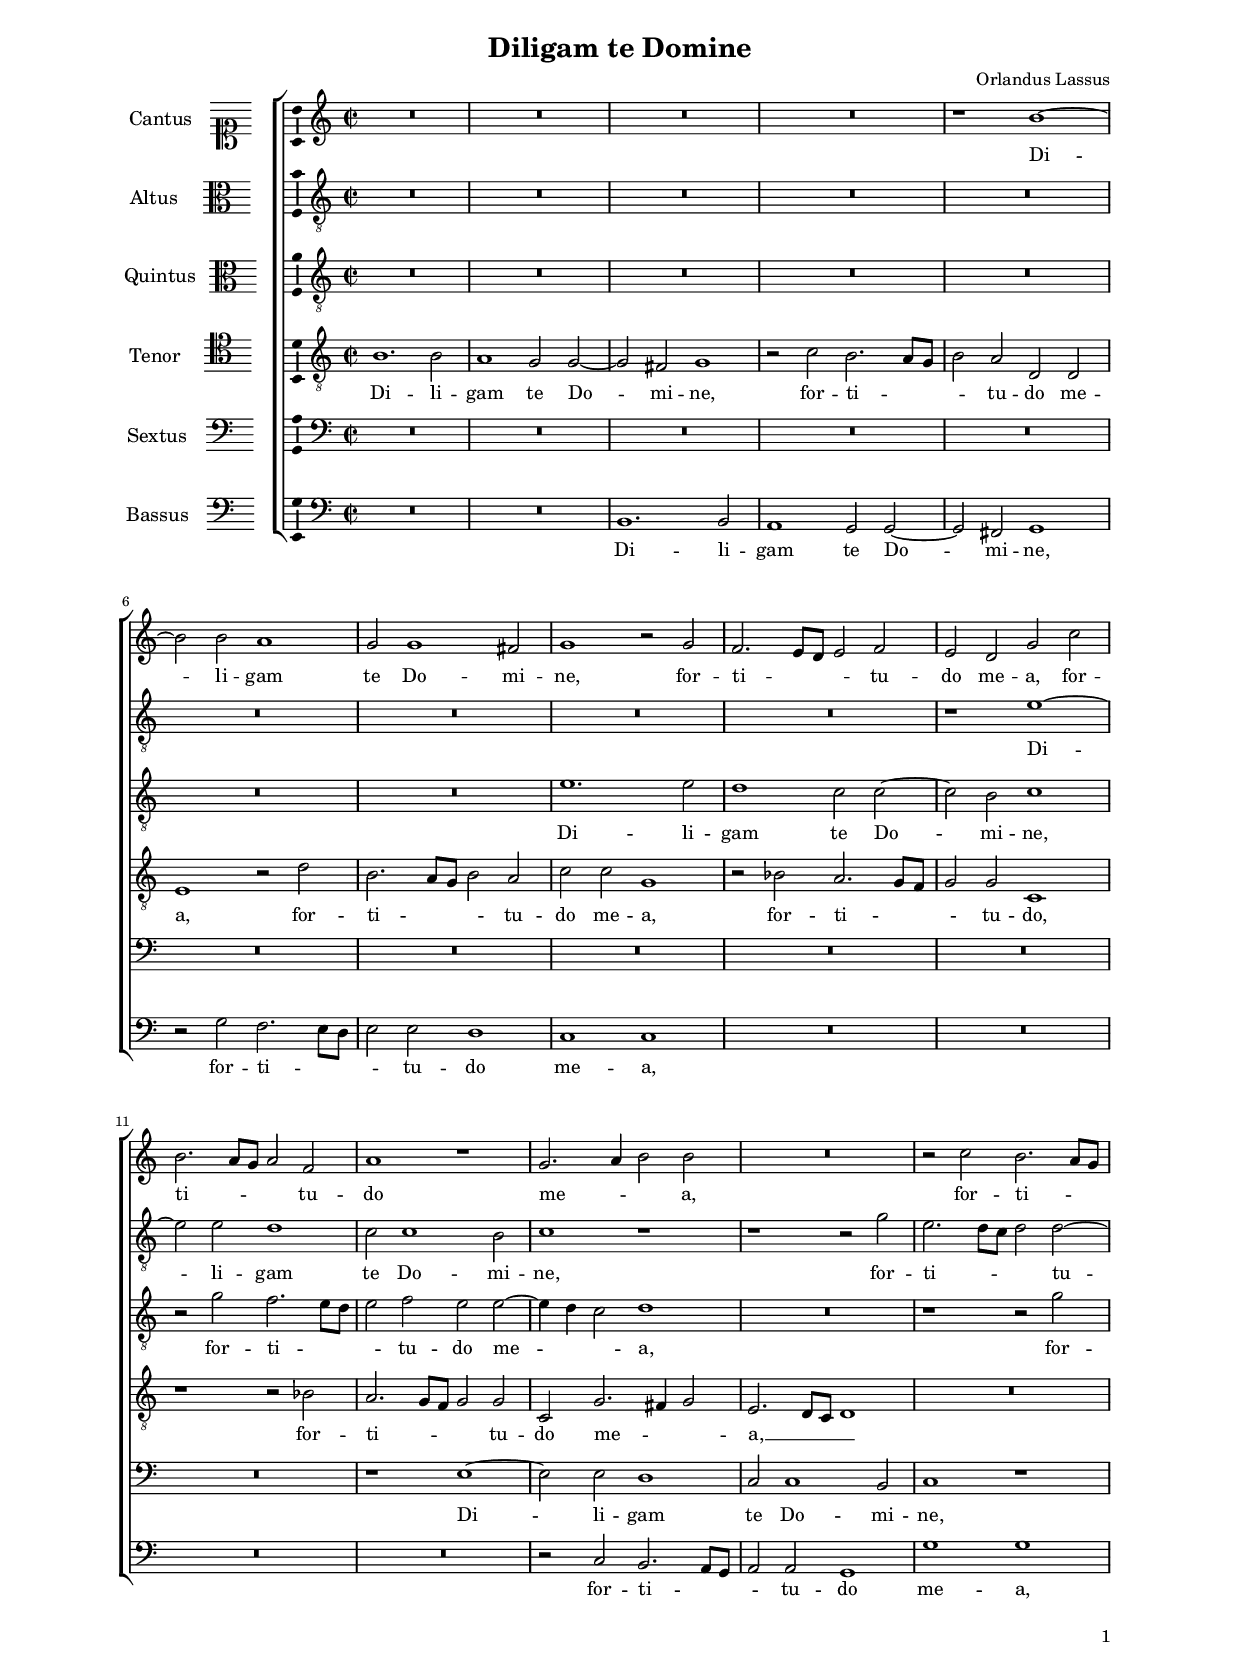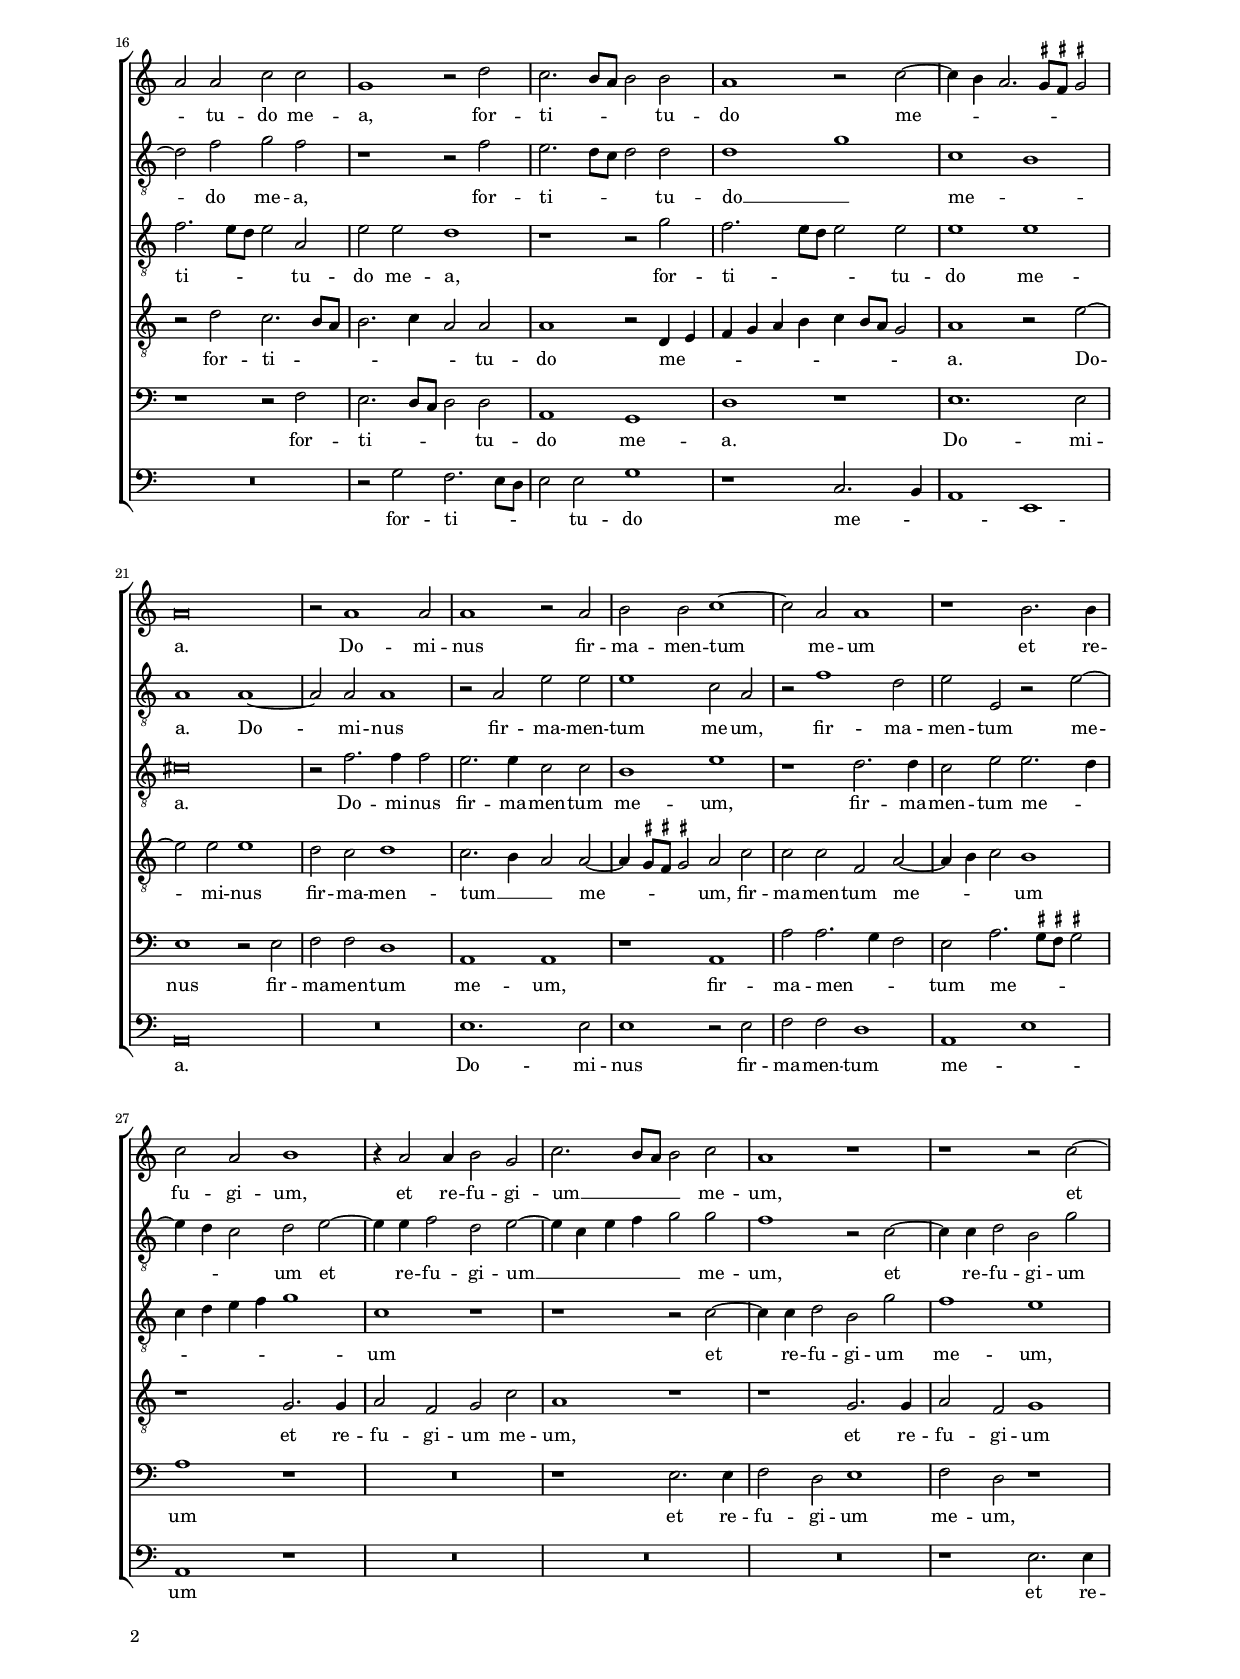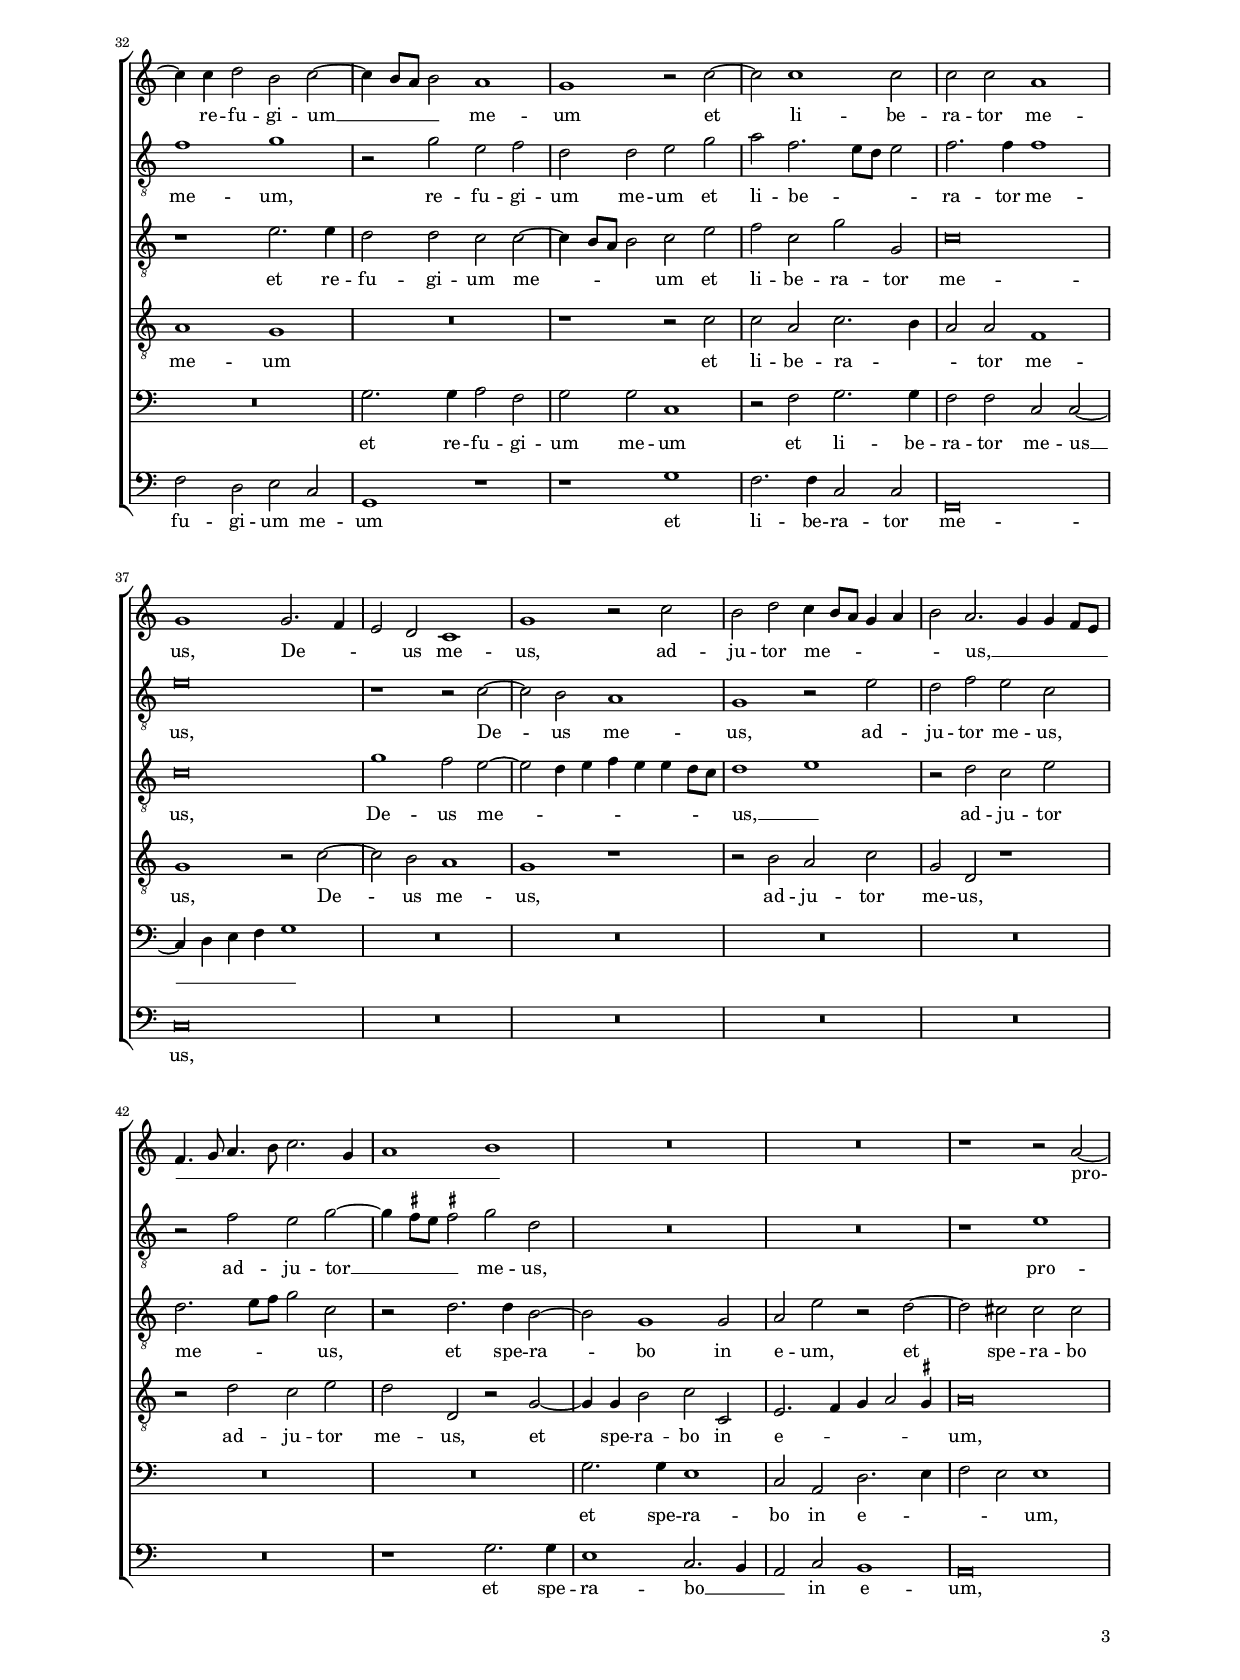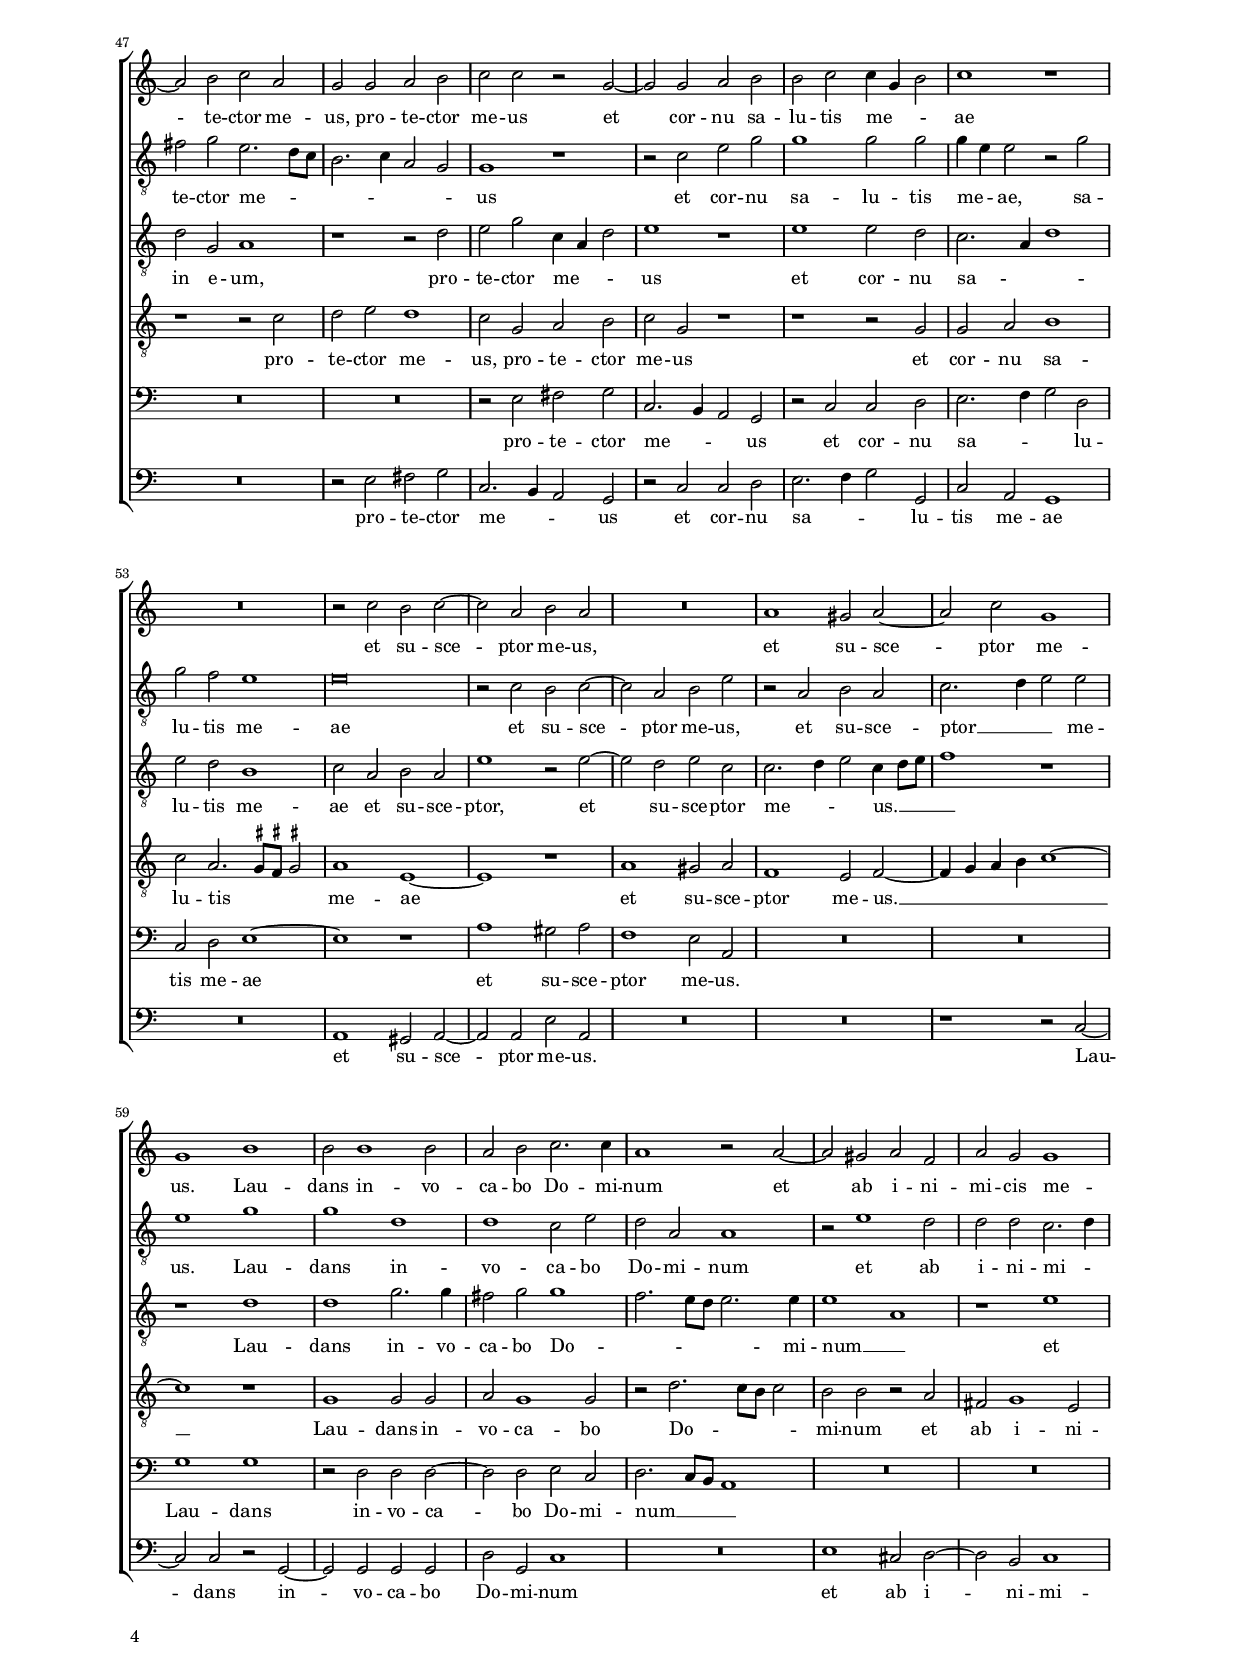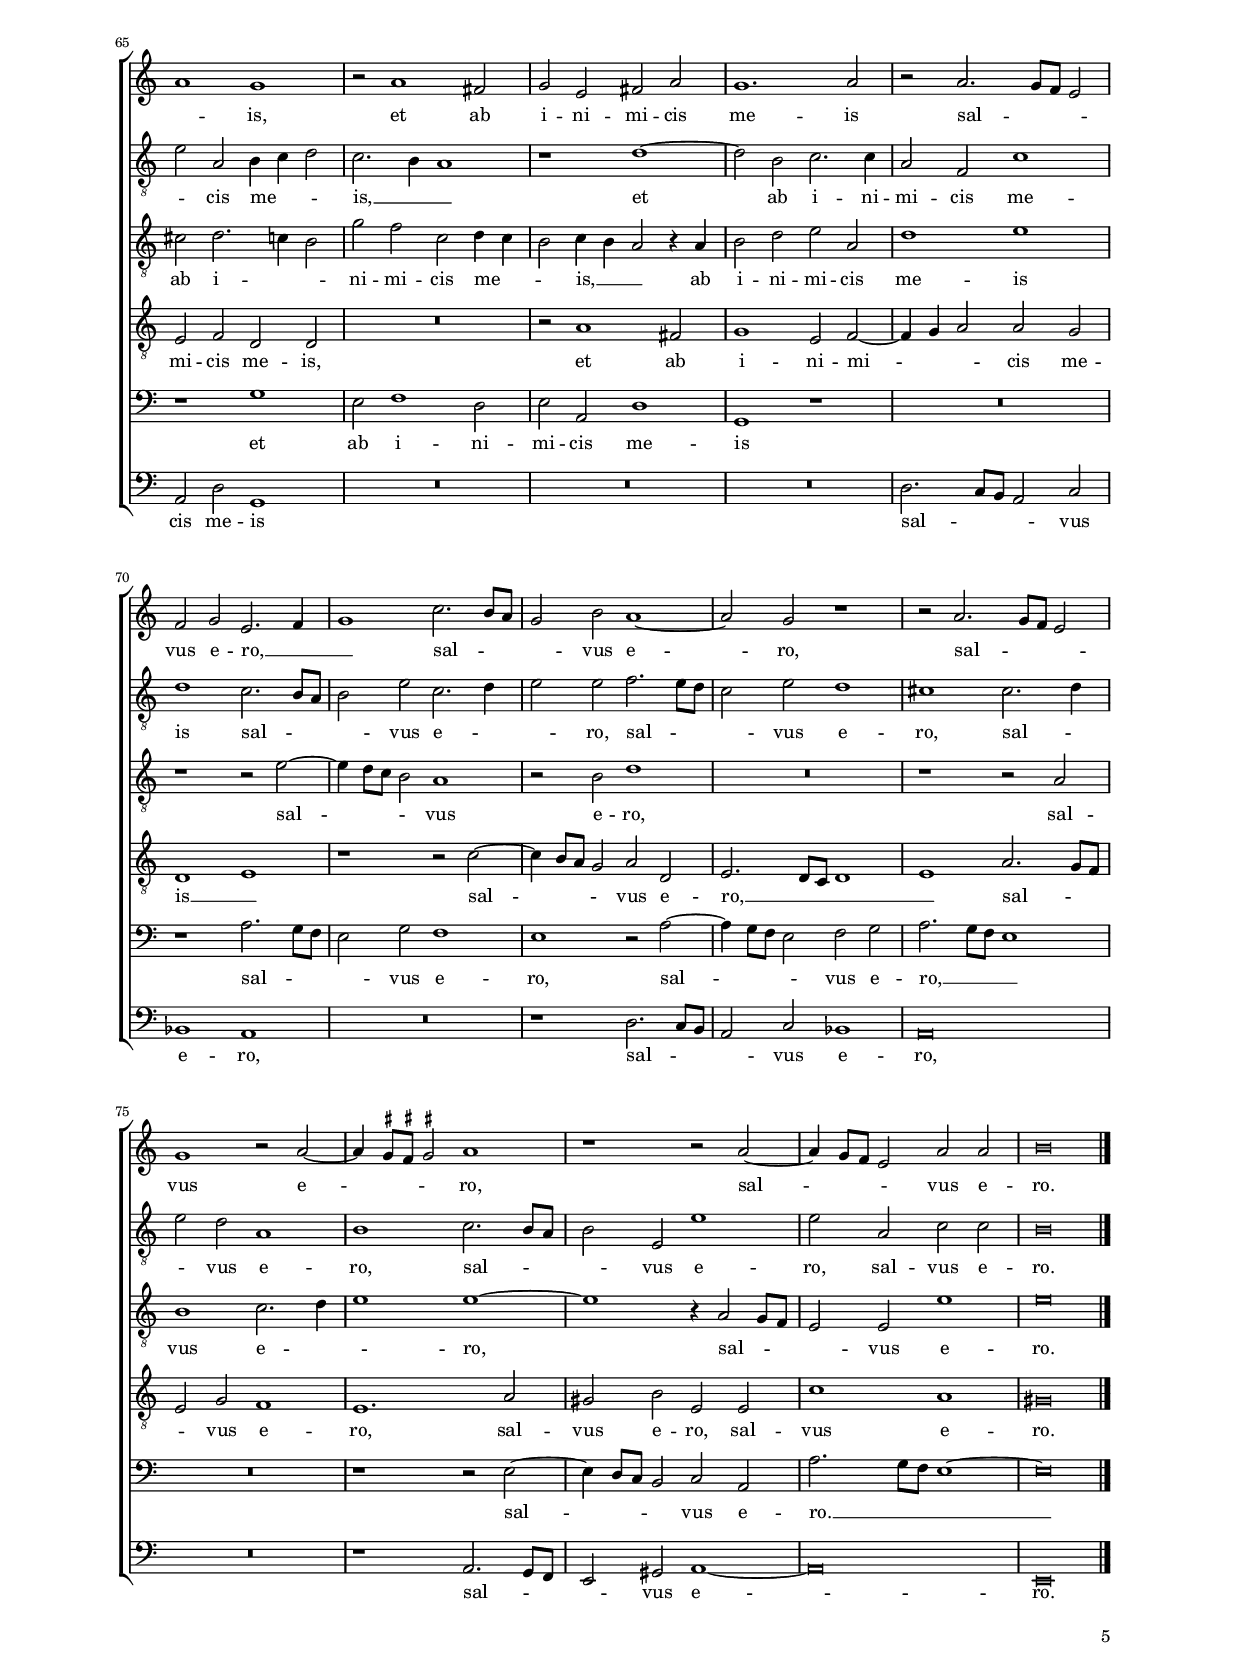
\header
{
  title="Diligam te Domine"
  composer="Orlandus Lassus"
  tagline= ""
}

\version "2.22.1"
\include "deutsch.ly"
#(set-global-staff-size 15)
#(ly:set-option 'point-and-click #f)

	
global = {
	\key c \major
	\time 2/2 \set Score.measureLength = #(ly:make-moment 2/1)
	\skip 1*2*79 \bar "|."
	}

	ficta = { \once \set suggestAccidentals = ##t }
	
	forget = #(define-music-function (music) (ly:music?) #{
		\accidentalStyle forget
		$music
		\accidentalStyle default
		#})
    
    m = \melisma
    me = \melismaEnd


\paper
	{
	top-margin = 1.5 \cm
	bottom-margin = 0.9 \cm
	left-margin = 2.2 \cm
	right-margin = 2.2 \cm
	ragged-bottom = ##f
	ragged-last-bottom = ##f
	print-page-number = ##f
	score-system-spacing = #'((basic-distance . 17) (minimum-distance . 14) (padding . 5) (strechability . 250))
	system-system-spacing = #'((basic-distance . 17) (minimum-distance . 14) (padding . 5) (strechability . 250))
    oddFooterMarkup=\markup   \fill-line { "" \fromproperty #'page:page-number-string }
    evenFooterMarkup=\markup  \fill-line { \fromproperty #'page:page-number-string "" }
    last-bottom-spacing = #'((basic-distance . 12) (minimum-distance . 7) (padding . 4))
	systems-per-page = 3
    page-count = 5
%	min-systems-per-page = 3
	}


incipitcantus = \markup { \score {
	{
	\set Staff.instrumentName = \markup { \fontsize #1 "Cantus" }
	\key c \major
	\clef soprano
	s4 \bar ""
	}
	\layout  {
	raggedright = ##t
	indent = 1.6 \cm
	line-width = 2.4 \cm
	\context { \Staff \remove Time_signature_engraver }
	\override Staff.Clef.Y-extent = #'(0 . 0)
	}} \hspace #1 }
	
      
incipitaltus = \markup { \score {
	{
	\set Staff.instrumentName = \markup { \fontsize #1 "Altus" }
	\key c \major
	\clef alto
	s4 \bar ""
	}
	\layout  {
	raggedright = ##t
	indent = 1.6 \cm
	line-width = 2.4 \cm
	\context { \Staff \remove Time_signature_engraver }
	\override Staff.Clef.Y-extent = #'(0 . 0)
	}} \hspace #1 }

incipitquintus = \markup { \score {
	{
	\set Staff.instrumentName = \markup { \fontsize #1 "Quintus" }
	\key c \major
	\clef alto
	s4 \bar ""
	}
	\layout  {
	raggedright = ##t
	indent = 1.6 \cm
	line-width = 2.4 \cm
	\context { \Staff \remove Time_signature_engraver }
	\override Staff.Clef.Y-extent = #'(0 . 0)
	}} \hspace #1 }

incipittenor = \markup { \score {
	{
	\set Staff.instrumentName = \markup { \fontsize #1 "Tenor" }
	\key c \major
	\clef tenor
	s4 \bar ""
	}
	\layout  {
	raggedright = ##t
	indent = 1.6 \cm
	line-width = 2.4 \cm
	\context { \Staff \remove Time_signature_engraver }
	\override Staff.Clef.Y-extent = #'(0 . 0)
	}} \hspace #1 }
   
      
incipitsextus = \markup { \score {
	{
	\set Staff.instrumentName = \markup { \fontsize #1 "Sextus" }
	\key c \major
	\clef bass
	s4 \bar ""
	}
	\layout  {
	raggedright = ##t
	indent = 1.6 \cm
	line-width = 2.4 \cm
	\context { \Staff \remove Time_signature_engraver }
	\override Staff.Clef.Y-extent = #'(0 . 0)
	}} \hspace #1 }

      
incipitbassus = \markup { \score {
	{
	\set Staff.instrumentName = \markup { \fontsize #1 "Bassus" }
	\key c \major
	\clef bass
	s4 \bar ""
	}
	\layout  {
	raggedright = ##t
	indent = 1.6 \cm
	line-width = 2.4 \cm
	\context { \Staff \remove Time_signature_engraver }
	\override Staff.Clef.Y-extent = #'(0 . 0)
	}} \hspace #1 }

      
      

cantus =  \relative c''
	{
	R\breve
	R\breve
	R\breve
	R\breve
%5
	r1 h~
	h2 h a1
	g2 g1 fis2
	g1 r2 g
	f2. \m e8 d e2 \me f
%10
	e2 d g c |
	h2. \m a8 g a2 \me f
	a1 r
	g2. \m a4 h2 \me h
	R\breve
%15
	r2 c h2. \m a8 g
	a2 \me a c c  %In Philippe Herreweghe's recording the last note is a
	g1 r2 d'
	c2. \m h8 a h2 \me h
	a1 r2 c~
%20
	\slurDown c4 \m h a2. \ficta gis8 \ficta fis \ficta gis!2 \me |
	a\breve
	r2 a1 a2
	a1 r2 a
	h2 h c1~
%25
	c2 a a1 |
	r1 h2. h4
	c2 a h1
	r4 a2 a4 h2 g
	c2. \m h8 a h2 \me c
%30
	a1 r |
	r1 r2 c~
	c4 c d2 h c~
	c4 \m h8 a h2 \me a1
	g1 r2 c~
%35
	c2 c1 c2 |
	c2 c a1
	g1 g2. \m f4
	e2 \me d c1
	g'1 r2 c
%40
	h2 d c4 \m h8 a g4 a |
	h2 \me a2. \m g4 g f8 e
	f4. g8 a4. h8 c2. g4
	a1 h \me
	R\breve
%45
	R\breve |
	r1 r2 a~
	a2 h c a
	g2 g a h
	c2 c r g~
%50
	g2 g a h |
	h2 c c4 \m g h2 \me
	c1 r
	R\breve
	r2 c h c~
%55
	c2 a h a |
	R\breve
	a1 gis2 a~
	a2 c g1
	g1 h
%60
	h2 h1 h2 |
	a2 h c2. c4
	a1 r2 a~
	a2 gis a f
	a2 g g1 \m
%65	
	a1 \me g |
	r2 a1 fis2
	g2 e fis a
	g1. a2
	r2 a2. \m g8 f e2 \me
%70
	f2 g e2. \m f4 |
	g1 \me c2. \m h8 a
	g2 \me h a1~
	a2 g r1
	r2 a2. \m g8 f e2 \me
%75
	g1 r2 \slurDown a~ |
	a4 \m \ficta gis8 \ficta fis \ficta gis!2 \me a1
	r1 r2 a~
	a4 \m g8 f e2 \me a a
	h\breve
	}


altus =  \relative c'
	{
	R\breve
	R\breve
	R\breve
	R\breve
%5
	R\breve
	R\breve
	R\breve
	R\breve
	R\breve
%10
	r1 e~
	e2 e d1
	c2 c1 h2
	c1 r
	r1 r2 g'
%15
	e2. \m d8 c d2 \me d~ |
	d2 f g f
	r1 r2 f
	e2. \m d8 c d2 \me d
	d1 \m g \me
%20
	c,1 \m h \me |
	a1 a~
	a2 a a1
	r2 a e' e
	e1 c2 a
%25
	r2 f'1 d2 |
	e2 e, r e'~
	e4 \m d c2 \me d e~
	e4 e f2 d e~
	e4 \m c e f g2 \me g
%30
	f1 r2 c~ |
	c4 c d2 h g'
	f1 g
	r2 g e f
	d2 d e g
%35
	a2 f2. \m e8 d e2 \me |
	f2. f4 f1
	e\breve
	r1 r2 c~
	c2 h a1
%40
	g1 r2 e' |
	d2 f e c
	r2 f e g~
	\slurDown g4 \m \ficta fis8 e \ficta fis!2 \me g d
	R\breve
%45
	R\breve |
	r1 e
	fis2 g e2. \m d8 c
	h2. c4 a2 g \me
	g1 r
%50
	r2 c e g |
	g1 g2 g
	g4 \m e \me e2 r g
	g2 f e1
	e\breve
%55
	r2 c h c~ |
	c2 a h e
	r2 a, h a
	c2. \m d4 e2 \me e
	e1 g
%60
	g1 d |
	d1 c2 e
	d2 a a1
	r2 e'1 d2
	d2 d c2. \m d4
%65
	e2 \me a, h4 \m c d2 \me |
	c2. \m h4 a1 \me
	r1 d~
	d2 h c2. c4
	a2 f c'1
%70
	d1 c2. \m h8 a |
	h2 \me e c2. \m d4
	e2 \me e f2. \m e8 d
	c2 \me e d1
	cis1 cis2. \m d4
%75
	e2 \me d a1 |
	h1 c2. \m h8 a
	h2 \me e, e'1
	e2 a, c c
	h\breve
	}


quintus  =  \relative c'
	{
	R\breve
	R\breve
	R\breve
	R\breve
%5
	R\breve
	R\breve
	R\breve
	e1. e2
	d1 c2 c~
%10
	c2 h c1 |
	r2 g' f2. \m e8 d
	e2 \me f e e~
	e4 \m d c2 \me d1
	R\breve
%15
	r1 r2 g |
	f2. \m e8 d e2 \me a,
	e'2 e d1
	r1 r2 g
	f2. \m e8 d e2 \me e
%20
	e1 e |
	cis\breve
	r2 f2. f4 f2
	e2. e4 c2 c
	h1 e
%25
	r1 d2. d4 |
	c2 e e2. \m d4
	c4 d e f g1 \me
	c,1 r
	r1 r2 c~
%30
	c4 c d2 h g' |
	f1 e
	r1 e2. e4
	d2 d c c~
	c4 \m h8 a h2 \me c e
%35
	f2 c g' g, |
	c\breve
	c\breve
	g'1 f2 e~
	e2 \m d4 e f e e d8 c \me
%40
	d1 \m e \me |
	r2 d c e
	d2. \m e8 f g2 \me c,
	r2 d2. d4 h2~
	h2 g1 g2
%45
	a2 e' r d~ |
	d2 cis cis cis
	d2 g, a1
	r1 r2 d
	e2 g c,4 \m a d2 \me
%50
	e1 r |
	e1 e2 d
	c2. \m a4 d1 \me
	e2 d h1
	c2 a h a
%55
	e'1 r2 e~ |
	e2 d e c
	c2. \m d4 e2 \me c4 \m d8 e
	f1 \me r
	r1 d
%60
	d1 g2. g4 |
	fis2 g g1 \m
	f2. e8 d e2. \me e4
	e1 \m a, \me
	r1 e'
%65
	cis2 d2. \m c4 h2 \me |
	g' f c d4 \m c
	h2 \me c4 \m h a2 \me r4 a
	h2 d e a,
	d1 e
%70
	r1 r2 e~ |
	e4 \m d8 c h2 \me a1
	r2 h d1
	R\breve
	r1 r2 a
%75
	h1 c2. \m d4 |
	e1 \me e~
	e1 r4 a,2 \m g8 f
	e2 \me e e'1
	e\breve
	}


tenor =  \relative c'
	{
	h1. h2
	a1 g2 g~
	g2 fis g1
	r2 c h2. \m a8 g
%5
	h2 \me a d, d |
	e1 r2 d'
	h2. \m a8 g h2 \me a
	c2 c g1
	r2 b a2. \m g8 f
%10
	g2 \me g c,1 |
	r1 r2 b'
	a2. \m g8 f g2 \me g
	c,2 g'2. \m fis4 g2 \me
	e2. \m d8 c d1 \me
%15
	R\breve |
	r2 d' c2. \m h8 a
	h2. c4 a2 \me a
	a1 r2 d,4 \m e
	f4 g a h c h8 a g2 \me
%20
	a1 r2 e'~ |
	e2 e e1
	d2 c d1
	c2. \m h4 a2 \me \slurDown a~
	a4 \m \ficta gis8 \ficta fis \ficta gis!2 \me a c
%25
	c2 c f, a~ |
	a4 \m h c2 \me h1
	r1 g2. g4
	a2 f g c
	a1 r
%30
	r1 g2. g4 |
	a2 f g1
	a1 g
	R\breve
	r1 r2 c
%35
	c2 a c2. \m h4 |
	a2 \me a f1
	g1 r2 c~
	c2 h a1
	g1 r
%40
	r2 h a c |
	g2 d r1
	r2 d' c e
	d2 d, r g~
	g4 g h2 c c,
%45
	\slurDown e2. \m f4 g a2 \ficta gis4 \me
	a\breve
	r1 r2 c
	d2 e d1
	c2 g a h
%50
	c2 g r1 |
	r1 r2 g
	g2 a h1
	c2 \slurDown a2. \m \ficta gis8 \ficta fis \ficta gis!2 \me
	a1 e~
%55
	e1 r |
	a1 gis2 a
	f1 e2 f~
	f4 \m g a h c1~
	c1 \me r
%60
	g1 g2 g |
	a2 g1 g2
	r2 d'2. \m c8 h c2 \me
	h2 h r a
	fis2 g1 e2
%65	
	e2 f d d |
	R\breve
	r2 a'1 fis2
	g1 e2 f~
	f4 \m g a2 \me a g
%70
	d1 \m e \me |
	r1 r2 c'~
	c4 \m h8 a g2 \me a d,
	e2. \m d8 c d1
	e1 \me a2. \m g8 f
%75
	e2 \me g f1 |
	e1. a2
	gis2 h e, e
	c'1 a
	gis\breve
	}
	
	
sextus = \relative c
	{
	R\breve
	R\breve
	R\breve
	R\breve
%5
	R\breve
	R\breve
	R\breve
	R\breve
	R\breve
%10
	R\breve
	R\breve
	r1 e~
	e2 e d1
	c2 c1 h2
%15
	c1 r |
	r1 r2 f
	e2. \m d8 c d2 \me d
	a1 g
	d'1 r
%20
	e1. e2 |
	e1 r2 e
	f2 f d1
	a1 a
	r1 a
%25
	a'2 a2. \m g4 f2 \me |
	e2 \slurDown a2. \m \ficta gis8 \ficta fis \ficta gis!2 \me
	a1 r
	R\breve
	r1 e2. e4
%30
	f2 d e1 |
	f2 d r1
	R\breve
	g2. g4 a2 f
	g2 g c,1
%35
	r2 f g2. g4 |
	f2 f c c~
	c4 \m d e f g1 \me
	R\breve
	R\breve
%40
	R\breve |
	R\breve
	R\breve
	R\breve
	g2. g4 e1
%45
	c2 a d2. \m e4
	f2 e \me e1
	R\breve
	R\breve
	r2 e fis g
%50
	c,2. \m h4 a2 \me g |
	r2 c c d
	e2. \m f4 g2 \me d
	c2 d e1~
	e1 r
%55
	a1 gis2 a |
	f1 e2 a,
	R\breve
	R\breve
	g'1 g
%60
	r2 d d d~ |
	d2 d e c
	d2. \m c8 h a1 \me
	R\breve
	R\breve
%65
	r1 g'1 |
	e2 f1 d2
	e2 a, d1
	g,1 r
	R\breve
%70
	r1 a'2. \m g8 f
	e2 \me g f1
	e1 r2 a~
	a4 \m g8 f e2 \me f g
	a2. \m g8 f e1 \me
%75
	R\breve |
	r1 r2 e~
	e4 \m d8 c h2 \me c a
	a'2. \m g8 f e1~
	e\breve \me |
	}
    

bassus  =  \relative c
	{
	R\breve
	R\breve
	h1. h2
	a1 g2 g~
%5
	g2 fis g1 |
	r2 g' f2. \m e8 d
	e2 \me e d1
	c1 c
	R\breve
%10
	R\breve |
	R\breve
	R\breve
	r2 c h2. \m a8 g
	a2 \me a g1
%15
	g'1 g |
	R\breve
	r2 g f2. \m e8 d
	e2 \me e g1
	r1 c,2. \m h4
%20
	a1 e \me |
	a\breve
	R\breve
	e'1. e2
	e1 r2 e
%25
	f2 f d1 |
	a1 \m e' \me
	a,1 r
	R\breve
	R\breve
%30
	R\breve |
	r1 e'2. e4
	f2 d e c
	g1 r
	r1 g'
%35
	f2. f4 c2 c |
	f,\breve
	c'\breve
	R\breve
	R\breve
%40
	R\breve |
	R\breve
	R\breve
	r1 g'2. g4
	e1 c2. \m h4
%45
	a2 \me c h1 |
	a\breve
	R\breve
	r2 e' fis g
	c,2. \m h4 a2 \me g
%50
	r2 c c d |
	e2. \m f4 g2 \me g,
	c2 a g1
	R\breve
	a1 gis2 a~
%55
	a2 a e' a, |
	R\breve
	R\breve
	r1 r2 c~
	c2 c r g~
%60
	g2 g g g |
	d'2 g, c1
	R\breve
	e1 cis2 d~
	d2 h c1
%65
	a2 d g,1 |
	R\breve
	R\breve
	R\breve
	d'2. \m c8 h a2 \me c
%70
	b1 a |
	R\breve
	r1 d2. \m c8 h
	a2 \me c b1
	a\breve
%75
	R\breve |
	r1 a2. \m g8 f
	e2 \me gis a1~
	a\breve
	e\breve
	}

	
lyricscantus = \lyricmode {
	Di -- li -- gam te Do -- mi -- ne, for -- ti -- tu -- do me -- a,
	for -- ti -- tu -- do me -- a,
	for -- ti -- tu -- do me -- a,
	for -- ti -- tu -- do me -- a.
	Do -- mi -- nus fir -- ma -- men -- tum me -- um
	et re -- fu -- gi -- um,
	et re -- fu -- gi -- um __ me -- um,
	et re -- fu -- gi -- um __ me -- um
	et li -- be -- ra -- tor me -- us,
	De -- us me -- us,
	ad -- ju -- tor me -- us, __
	pro -- te -- ctor me -- us,
	pro -- te -- ctor me -- us
	et cor -- nu sa -- lu -- tis me -- ae
	et su -- sce -- ptor me -- us,
	et su -- sce -- ptor me -- us.
	Lau -- dans in -- vo -- ca -- bo Do -- mi -- num
	et ab i -- ni -- mi -- cis me -- is,
	et ab i -- ni -- mi -- cis me -- is
	sal -- vus e -- ro, __
	sal -- vus e -- ro,
	sal -- vus e -- ro,
	sal -- vus e -- ro.
	}

	
lyricsaltus = \lyricmode {
	Di -- li -- gam te Do -- mi -- ne, for -- ti -- tu -- do me -- a,
	for -- ti -- tu -- do __ me -- a.
	Do -- mi -- nus fir -- ma -- men -- tum me -- um,
	fir -- ma -- men -- tum me -- um
	et re -- fu -- gi -- um __ me -- um,
	et re -- fu -- gi -- um me -- um,
	re -- fu -- gi -- um me -- um
	et li -- be -- ra -- tor me -- us,
	De -- us me -- us,
	ad -- ju -- tor me -- us,
	ad -- ju -- tor __ me -- us,
	pro -- te -- ctor me -- us
	et cor -- nu sa -- lu -- tis me -- ae,
	sa -- lu -- tis me -- ae
	et su -- sce -- ptor me -- us,
	et su -- sce -- ptor __ me -- us.
	Lau -- dans in -- vo -- ca -- bo Do -- mi -- num
	et ab i -- ni -- mi -- cis me -- is, __
	et ab i -- ni -- mi -- cis me -- is
	sal -- vus e -- ro,
	sal -- vus e -- ro,
	sal -- vus e -- ro,
	sal -- vus e -- ro,
	sal -- vus e -- ro.
	}
	
	
lyricsquintus = \lyricmode {
	Di -- li -- gam te Do -- mi -- ne, for -- ti -- tu -- do me -- a,
	for -- ti -- tu -- do me -- a,
	for -- ti -- tu -- do me -- a.
	Do -- mi -- nus fir -- ma -- men -- tum me -- um,
	fir -- ma -- men -- tum me -- um
	et re -- fu -- gi -- um me -- um,
	et re -- fu -- gi -- um me -- um
	et li -- be -- ra -- tor me -- us,
	De -- us me -- us, __
	ad -- ju -- tor me -- us,
	et spe -- ra -- bo in e -- um,
	et spe -- ra -- bo in e -- um,
	pro -- te -- ctor me -- us
	et cor -- nu sa -- lu -- tis me -- ae
	et su -- sce -- ptor,
	et su -- sce -- ptor me -- us. __
	Lau -- dans in -- vo -- ca -- bo Do -- mi -- num __
	et ab i -- ni -- mi -- cis me -- is, __
	ab i -- ni -- mi -- cis me -- is
	sal -- vus e -- ro,
	sal -- vus e -- ro,
	sal -- vus e -- ro.
	}
	
	
lyricstenor = \lyricmode {
	Di -- li -- gam te Do -- mi -- ne, for -- ti -- tu -- do me -- a,
	for -- ti -- tu -- do me -- a,
	for -- ti -- tu -- do,
	for -- ti -- tu -- do me -- a, __
	for -- ti -- tu -- do me -- a.
	Do -- mi -- nus fir -- ma -- men -- tum __ me -- um,
	fir -- ma -- men -- tum me -- um
	et re -- fu -- gi -- um me -- um,
	et re -- fu -- gi -- um me -- um
	et li -- be -- ra -- tor me -- us,
	De -- us me -- us,
	ad -- ju -- tor me -- us,
	ad -- ju -- tor me -- us,
	et spe -- ra -- bo in e -- um,
	pro -- te -- ctor me -- us,
	pro -- te -- ctor me -- us
	et cor -- nu sa -- lu -- tis me -- ae
	et su -- sce -- ptor me -- us. __
	Lau -- dans in -- vo -- ca -- bo Do -- mi -- num
	et ab i -- ni -- mi -- cis me -- is,
	et ab i -- ni -- mi -- cis me -- is __
	sal -- vus e -- ro, __
	sal -- vus e -- ro,
	sal -- vus e -- ro,
	sal -- vus e -- ro.
	}

    
lyricssextus = \lyricmode {
	Di -- li -- gam te Do -- mi -- ne, for -- ti -- tu -- do me -- a.
	Do -- mi -- nus fir -- ma -- men -- tum me -- um,
	fir -- ma -- men -- tum me -- um
	et re -- fu -- gi -- um me -- um,
	et re -- fu -- gi -- um me -- um
	et li -- be -- ra -- tor me -- us __
	et spe -- ra -- bo in e -- um,
	pro -- te -- ctor me -- us
	et cor -- nu sa -- lu -- tis me -- ae
	et su -- sce -- ptor me -- us.
	Lau -- dans in -- vo -- ca -- bo Do -- mi -- num __
	et ab i -- ni -- mi -- cis me -- is
	sal -- vus e -- ro,
	sal -- vus e -- ro, __
	sal -- vus e -- ro. __
	}
    
	
lyricsbassus = \lyricmode {
	Di -- li -- gam te Do -- mi -- ne, for -- ti -- tu -- do me -- a,
	for -- ti -- tu -- do me -- a,
	for -- ti -- tu -- do me -- a.
	Do -- mi -- nus fir -- ma -- men -- tum me -- um
	et re -- fu -- gi -- um me -- um
	et li -- be -- ra -- tor me -- us,
	et spe -- ra -- bo __ in e -- um,
	pro -- te -- ctor me -- us
	et cor -- nu sa -- lu -- tis me -- ae
	et su -- sce -- ptor me -- us.
	Lau -- dans in -- vo -- ca -- bo Do -- mi -- num
	et ab i -- ni -- mi -- cis me -- is
	sal -- vus e -- ro,
	sal -- vus e -- ro,
	sal -- vus e -- ro.
	}


	

\score
{  
	\new ChoirStaff \with { \override StaffGrouper.staff-staff-spacing.basic-distance = #12 }
	<<
	
	\new Staff << \global
	\new Voice="v1" {
		\set Staff.instrumentName=\incipitcantus
		\set Staff.midiInstrument = "reed organ"
		\clef "treble"
		\cantus }
	\new Lyrics \lyricsto "v1" {\lyricscantus }
	>>
		
	\new Staff << \global
	\new Voice="v2" {
		\set Staff.instrumentName=\incipitaltus
		\set Staff.midiInstrument = "reed organ"
		\clef "G_8" 
		\altus}
	\new Lyrics \lyricsto "v2" {\lyricsaltus }
	>>
	
	\new Staff << \global
	\new Voice="v5" {
		\set Staff.instrumentName=\incipitquintus
		\set Staff.midiInstrument = "reed organ"
		\clef "G_8"
		\quintus}
	\new Lyrics \lyricsto "v5" {\lyricsquintus }
	>>
	
	\new Staff << \global
	\new Voice="v3" {
		\set Staff.instrumentName=\incipittenor
		\set Staff.midiInstrument = "reed organ"
		\clef "G_8"
		\tenor }
	\new Lyrics \lyricsto "v3" {\lyricstenor }
	>>
    
    	
	\new Staff << \global
	\new Voice="v6" {
		\set Staff.instrumentName=\incipitsextus
		\set Staff.midiInstrument = "reed organ"
		\clef "bass" 
		\sextus}
	\new Lyrics \lyricsto "v6" {\lyricssextus }
	>>
    

	\new Staff << \global
	\new Voice="v4" {
		\set Staff.instrumentName=\incipitbassus
		\set Staff.midiInstrument = "reed organ"
		\clef "bass" 
		\bassus }
	\new Lyrics \lyricsto "v4" {\lyricsbassus}
	>>
	>>
		
    \layout
	{
	indent = 2.6 \cm
%	\context { \Lyrics \override VerticalAxisGroup.nonstaff-relatedstaff-spacing.padding = #2 }
%	\context { \Lyrics \override LyricText.font-size = #1 }
  	\context { \Staff \consists "Ambitus_engraver" }
	\context { \Staff \override TimeSignature.break-visibility = #end-of-line-invisible }
	\context { \Score \override BarNumber.padding = #2 }
	\context { \Voice \override NoteHead.style = #'baroque }
	}
	
\midi
	{
    	\tempo 2 = 85
	}
	
}


% EOF
